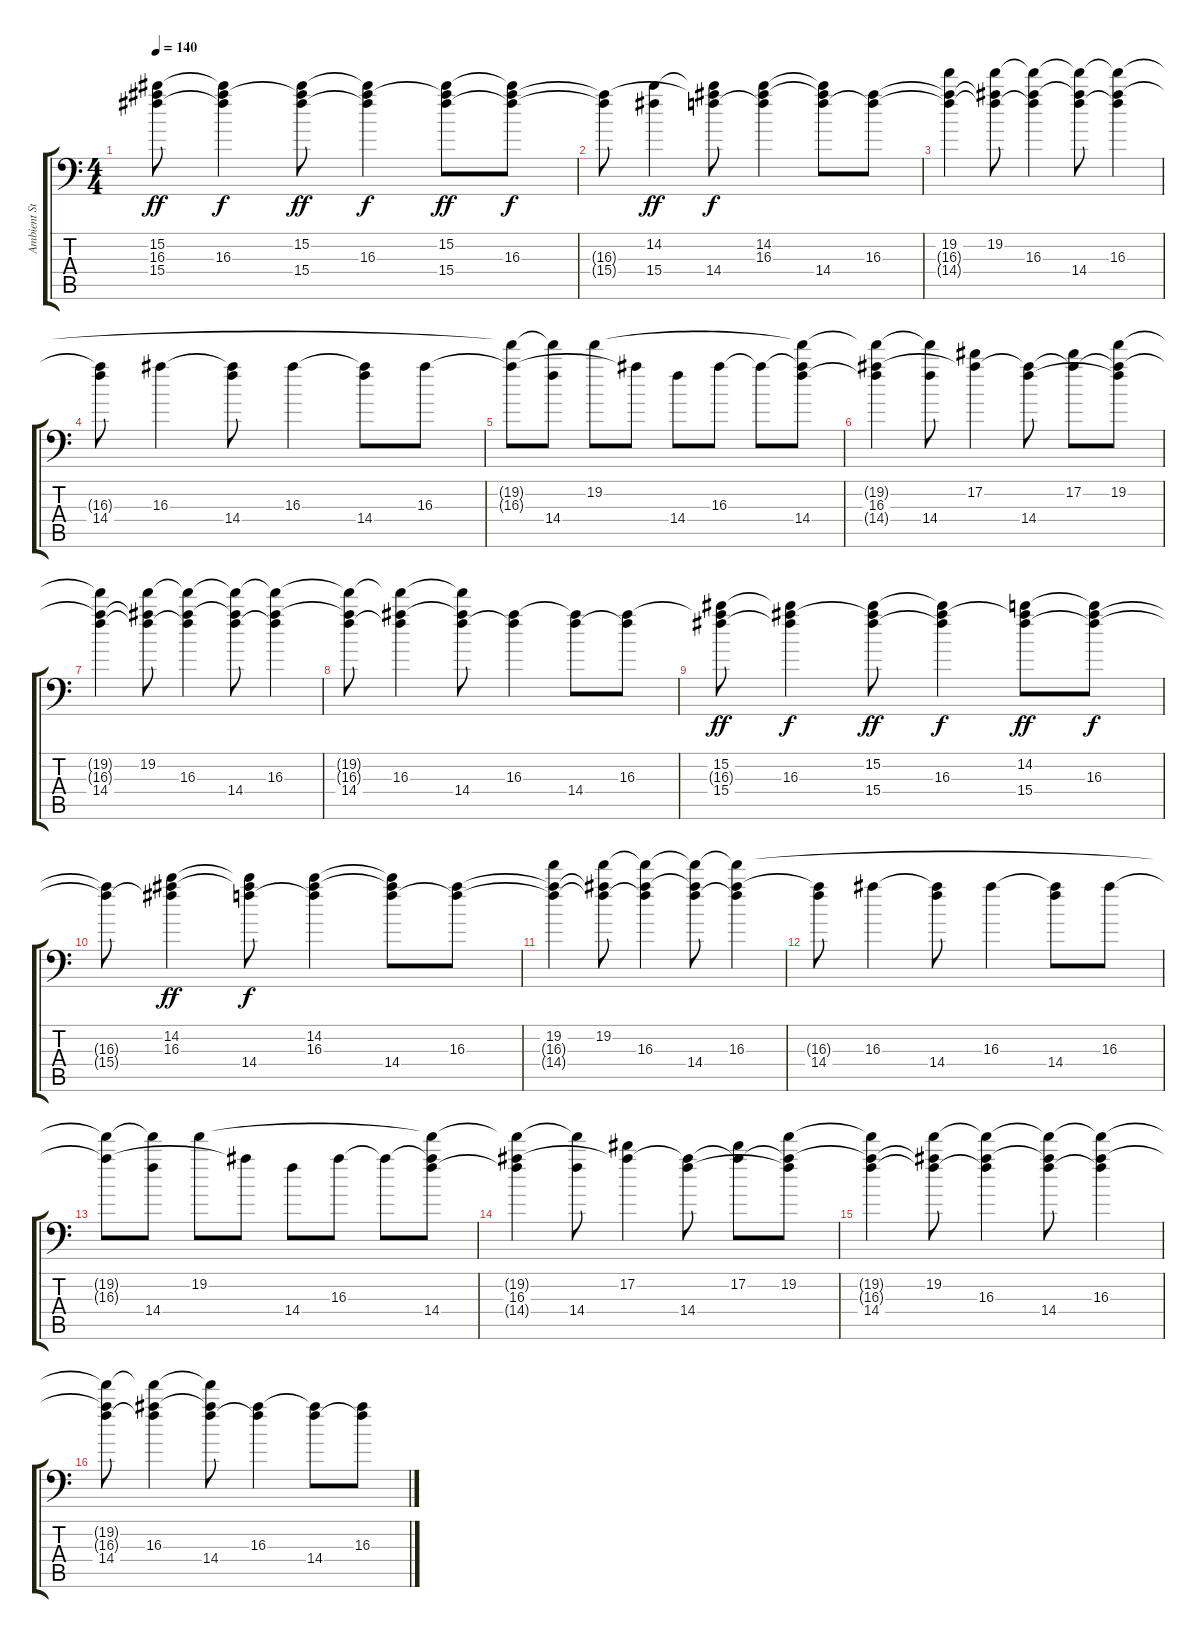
\track ("Ambient String 2" "Ambient St") {instrument acousticguitarsteel}
\staff {score tabs}
\tuning (Eb4 Bb3 Gb3 Eb3 Bb2 F2 Bb-1) {hide}
\ts (4 4)
\tempo 140
\clef f4
\ks c
(15.2 16.3{t} 15.4).8{dy ff} (15.2{t} 16.3 15.4{t}).4{dy f} (15.2 16.3{t} 15.4).8{dy ff} (15.2{t} 16.3 15.4{t}).4{dy f} (15.2 16.3{t} 15.4).8{dy ff} (15.2{t} 16.3 15.4{t}).8{dy f} |
(16.3{t} 15.4{t}).8 (14.2 15.4).4{dy ff} (14.2{t} 16.3{t} 14.4).8{dy f} (14.2 16.3 14.4{t}).4 (14.2{t} 16.3{t} 14.4).8 (16.3 14.4{t}).8 |
(19.2 16.3{t} 14.4{t}).4 (19.2 16.3{t} 14.4{t}).8 (19.2{t} 16.3 14.4{t}).4 (19.2{t} 16.3{t} 14.4).8 (19.2{t} 16.3 14.4{t}).4 |
(16.3{t} 14.4).8 16.3.4 (16.3{t} 14.4).8 16.3.4 (16.3{t} 14.4).8 16.3.8 |
(19.2{t} 16.3{t}).8 (19.2{t} 14.4).8 19.2.8 16.3{t}.8 14.4.8 16.3.8 16.3{t}.8 (19.2{t} 16.3{t} 14.4).8 |
(19.2{t} 16.3 14.4{t}).4 (19.2{t} 14.4).8 (17.2 16.3{t}).4 (16.3{t} 14.4).8 (17.2 16.3{t}).8 (19.2 16.3{t} 14.4{t}).8 |
(19.2{t} 16.3{t} 14.4).4 (19.2 16.3{t} 14.4{t}).8 (19.2{t} 16.3 14.4{t}).4 (19.2{t} 16.3{t} 14.4).8 (19.2{t} 16.3 14.4{t}).4 |
(19.2{t} 16.3{t} 14.4).8 (19.2{t} 16.3 14.4{t}).4 (19.2{t} 16.3{t} 14.4).8 (16.3 14.4{t}).4 (16.3{t} 14.4).8 (16.3 14.4{t}).8 |
(15.2 16.3{t} 15.4).8{dy ff} (15.2{t} 16.3 15.4{t}).4{dy f} (15.2 16.3{t} 15.4).8{dy ff} (15.2{t} 16.3 15.4{t}).4{dy f} (14.2 16.3{t} 15.4).8{dy ff} (14.2{t} 16.3 15.4{t}).8{dy f} |
(16.3{t} 15.4{t}).8 (14.2 16.3 15.4{t}).4{dy ff} (14.2{t} 16.3{t} 14.4).8{dy f} (14.2 16.3 14.4{t}).4 (14.2{t} 16.3{t} 14.4).8 (16.3 14.4{t}).8 |
(19.2 16.3{t} 14.4{t}).4 (19.2 16.3{t} 14.4{t}).8 (19.2{t} 16.3 14.4{t}).4 (19.2{t} 16.3{t} 14.4).8 (19.2{t} 16.3 14.4{t}).4 |
(16.3{t} 14.4).8 16.3.4 (16.3{t} 14.4).8 16.3.4 (16.3{t} 14.4).8 16.3.8 |
(19.2{t} 16.3{t}).8 (19.2{t} 14.4).8 19.2.8 16.3{t}.8 14.4.8 16.3.8 16.3{t}.8 (19.2{t} 16.3{t} 14.4).8 |
(19.2{t} 16.3 14.4{t}).4 (19.2{t} 14.4).8 (17.2 16.3{t}).4 (16.3{t} 14.4).8 (17.2 16.3{t}).8 (19.2 16.3{t} 14.4{t}).8 |
(19.2{t} 16.3{t} 14.4).4 (19.2 16.3{t} 14.4{t}).8 (19.2{t} 16.3 14.4{t}).4 (19.2{t} 16.3{t} 14.4).8 (19.2{t} 16.3 14.4{t}).4 |
(19.2{t} 16.3{t} 14.4).8 (19.2{t} 16.3 14.4{t}).4 (19.2{t} 16.3{t} 14.4).8 (16.3 14.4{t}).4 (16.3{t} 14.4).8 (16.3 14.4{t}).8
